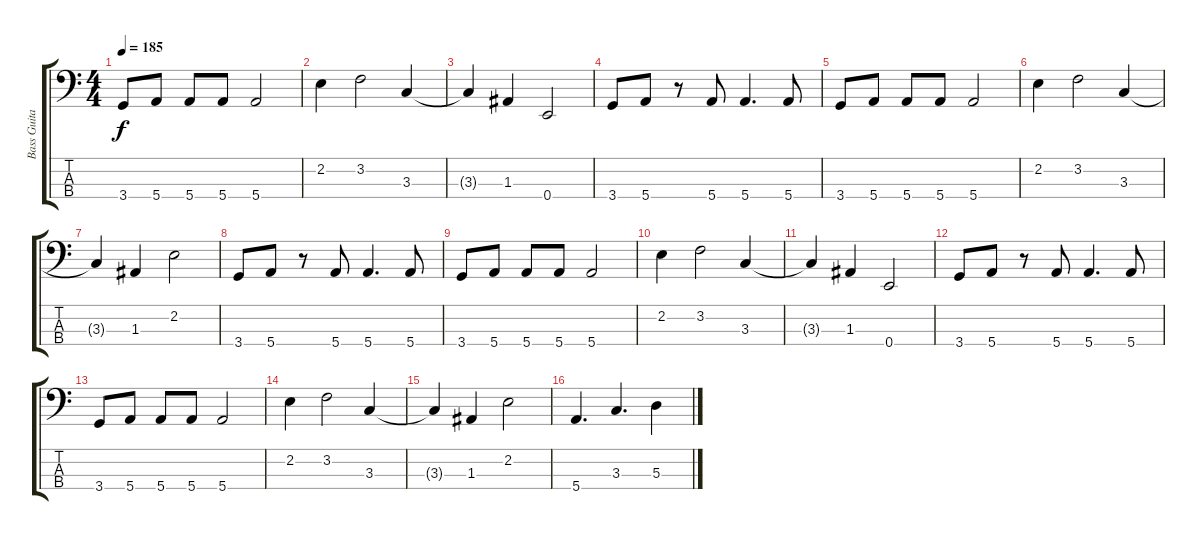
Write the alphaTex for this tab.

\track ("Bass Guitar" "Bass Guita") {instrument electricbassfinger}
\staff {score tabs}
\tuning (G2 D2 A1 E1) {hide}
\ts (4 4)
\tempo 185
\clef f4
\ks c
3.4.8{dy f} 5.4.8 5.4.8 5.4.8 5.4.2 |
2.2.4 3.2.2 3.3.4 |
3.3{t}.4 1.3.4 0.4.2 |
3.4.8 5.4.8 r.8 5.4.8 5.4.4{d} 5.4.8 |
3.4.8 5.4.8 5.4.8 5.4.8 5.4.2 |
2.2.4 3.2.2 3.3.4 |
3.3{t}.4 1.3.4 2.2.2 |
3.4.8 5.4.8 r.8 5.4.8 5.4.4{d} 5.4.8 |
3.4.8 5.4.8 5.4.8 5.4.8 5.4.2 |
2.2.4 3.2.2 3.3.4 |
3.3{t}.4 1.3.4 0.4.2 |
3.4.8 5.4.8 r.8 5.4.8 5.4.4{d} 5.4.8 |
3.4.8 5.4.8 5.4.8 5.4.8 5.4.2 |
2.2.4 3.2.2 3.3.4 |
3.3{t}.4 1.3.4 2.2.2 |
5.4.4{d} 3.3.4{d} 5.3.4
